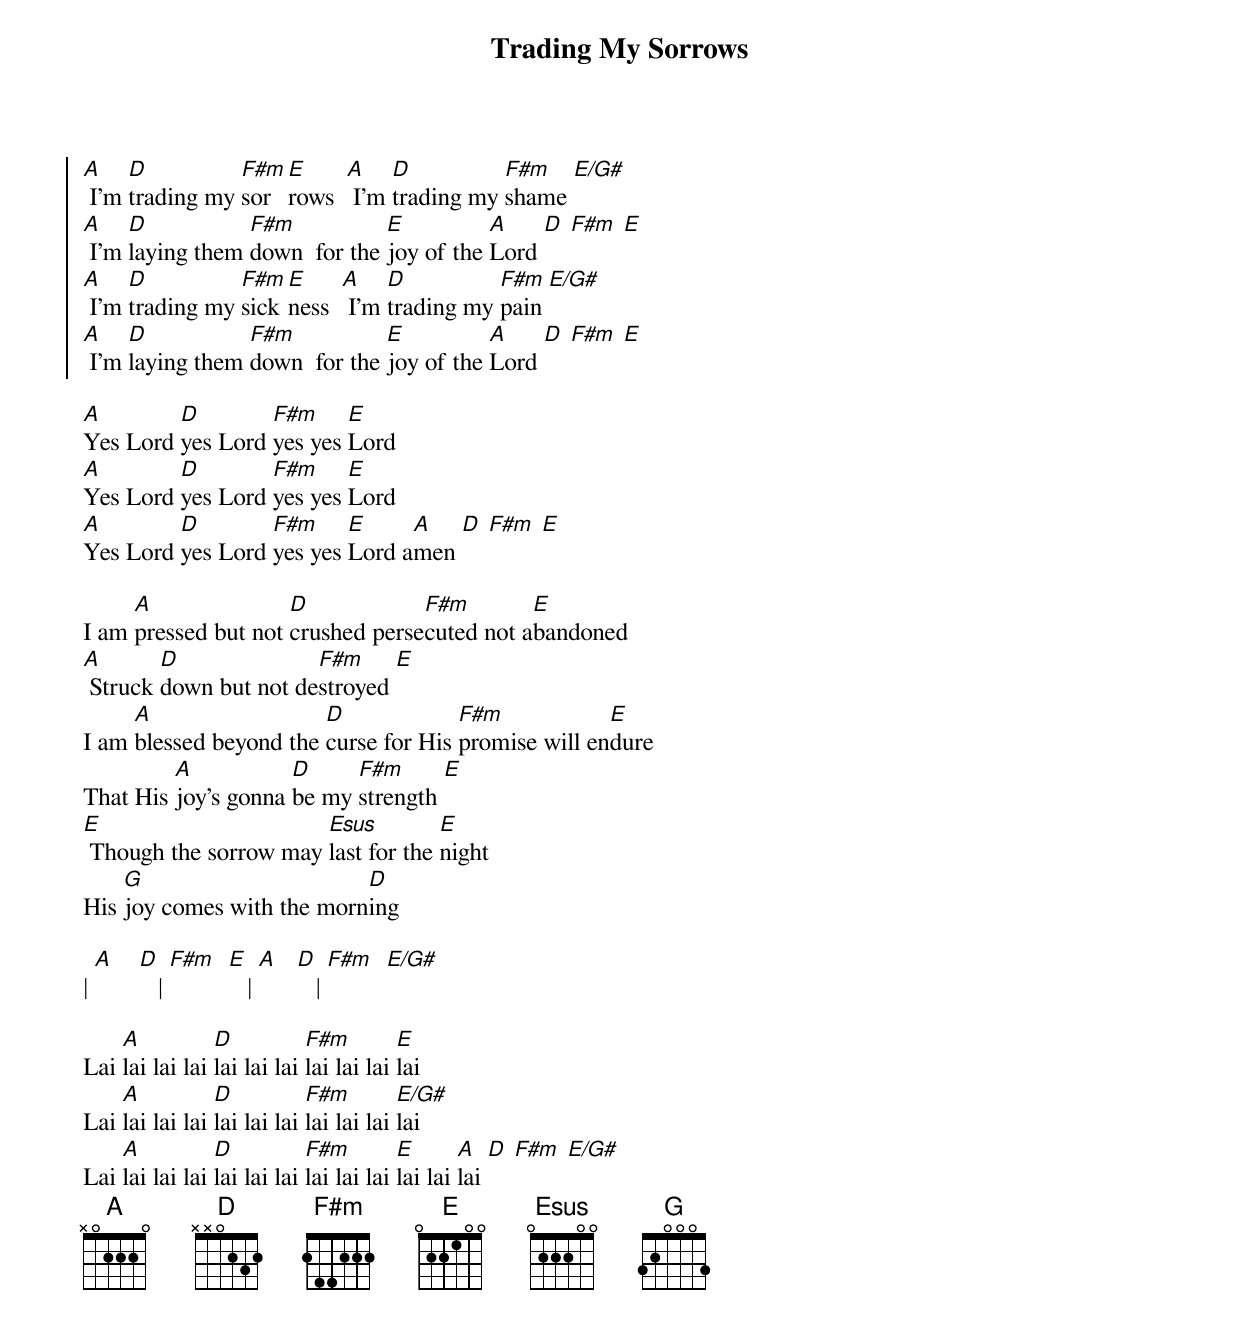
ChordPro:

{title: Trading My Sorrows}
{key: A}
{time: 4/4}
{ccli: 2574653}
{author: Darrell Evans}
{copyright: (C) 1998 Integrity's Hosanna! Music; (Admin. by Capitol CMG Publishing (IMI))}

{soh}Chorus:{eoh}
{start_of_chorus}
[A] I'm [D]trading my [F#m]sor[E]rows  [A] I'm [D]trading my [F#m]shame [E/G#]
[A] I'm [D]laying them [F#m]down  for the [E]joy of the [A]Lord [D] [F#m] [E]
[A] I'm [D]trading my [F#m]sick[E]ness  [A] I'm [D]trading my [F#m]pain [E/G#]
[A] I'm [D]laying them [F#m]down  for the [E]joy of the [A]Lord [D] [F#m] [E]
{end_of_chorus}

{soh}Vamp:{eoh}
[A]Yes Lord [D]yes Lord [F#m]yes yes [E]Lord
[A]Yes Lord [D]yes Lord [F#m]yes yes [E]Lord
[A]Yes Lord [D]yes Lord [F#m]yes yes [E]Lord a[A]men [D] [F#m] [E]

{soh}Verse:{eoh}
I am [A]pressed but not [D]crushed perse[F#m]cuted not a[E]bandoned
[A] Struck [D]down but not de[F#m]stroyed [E]
I am [A]blessed beyond the [D]curse for His [F#m]promise will en[E]dure
That His [A]joy's gonna [D]be my [F#m]strength [E]
[E] Though the sorrow may [Esus]last for the [E]night
His [G]joy comes with the morn[D]ing

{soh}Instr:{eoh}
| [A]    [D]   | [F#m]  [E]   | [A]   [D]   | [F#m]  [E/G#]

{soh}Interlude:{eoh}
Lai [A]lai lai lai [D]lai lai lai [F#m]lai lai lai [E]lai
Lai [A]lai lai lai [D]lai lai lai [F#m]lai lai lai [E/G#]lai
Lai [A]lai lai lai [D]lai lai lai [F#m]lai lai lai [E]lai lai [A]lai [D] [F#m] [E/G#]
